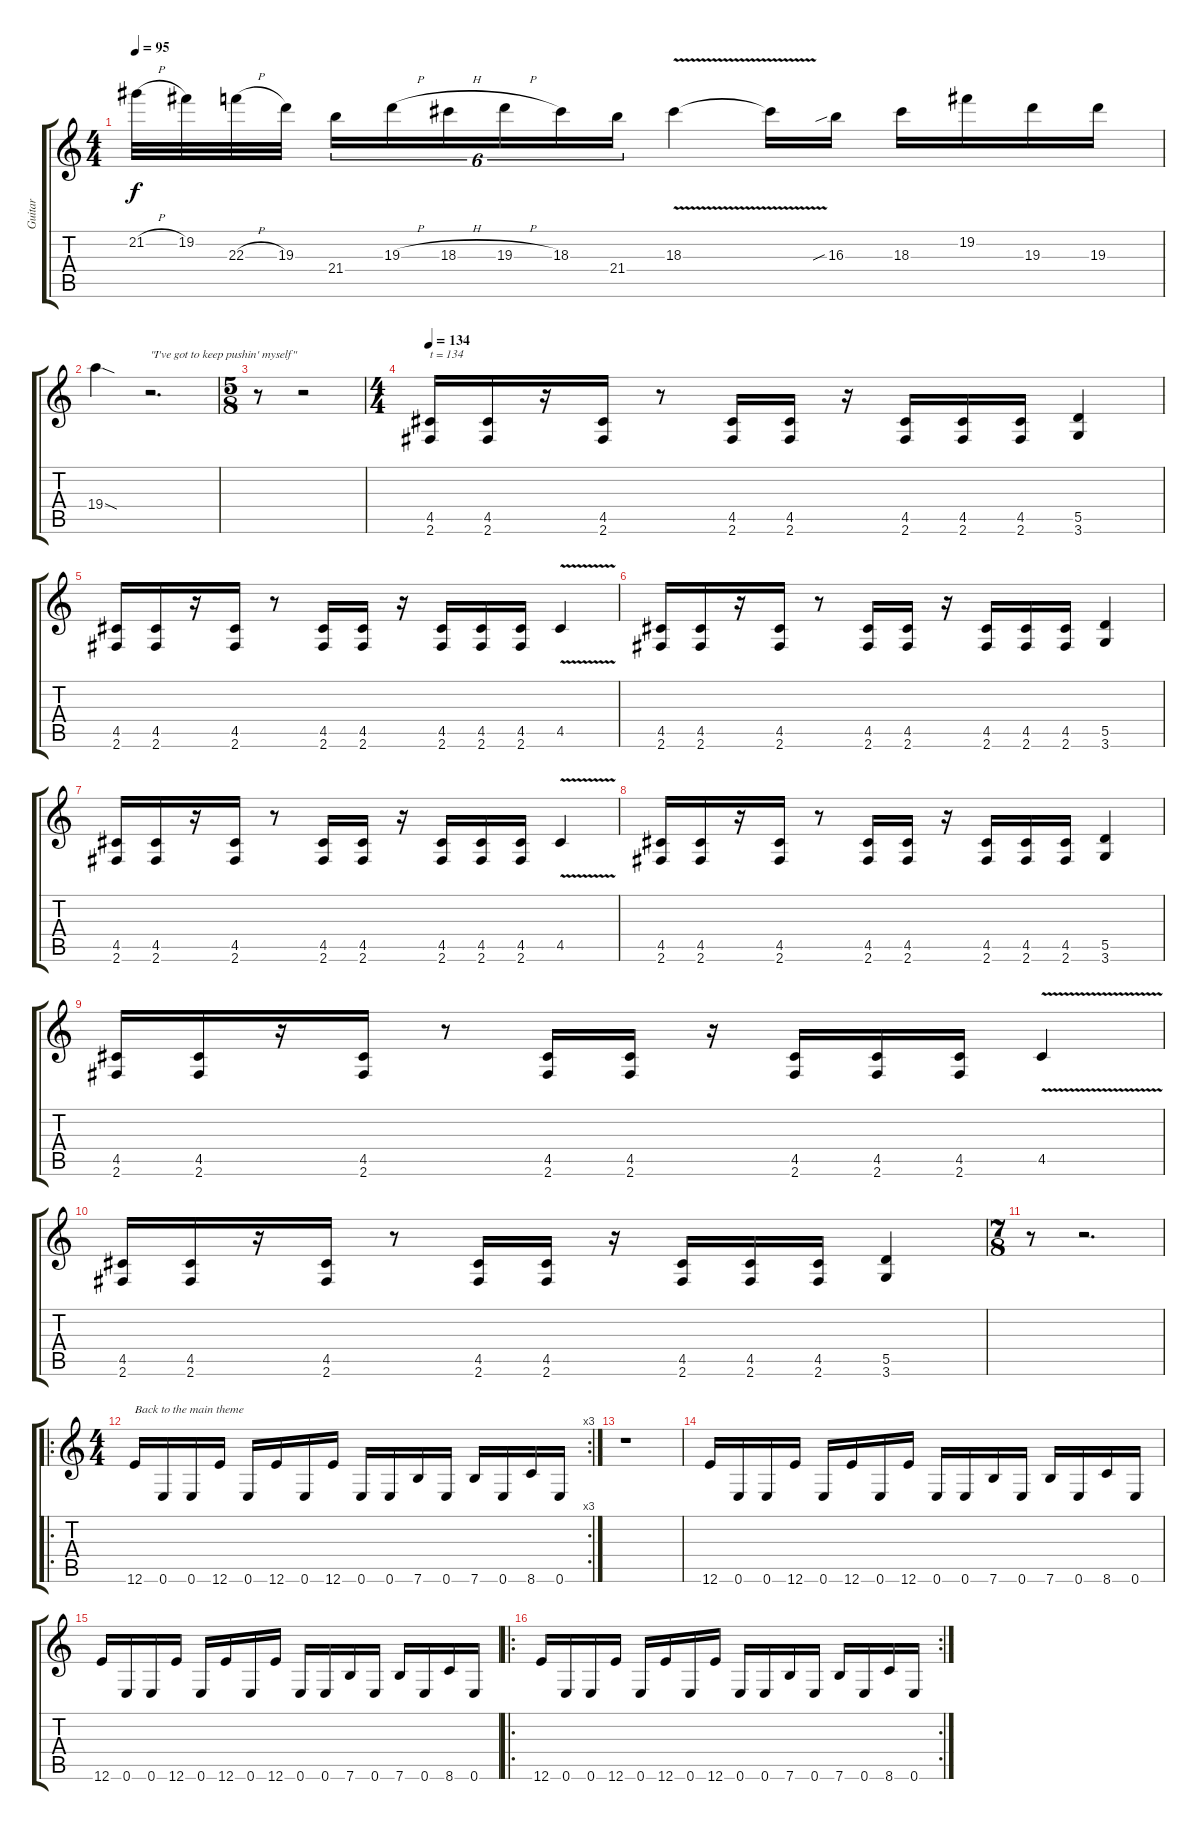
\track ("Guitar" "Guitar") {instrument distortionguitar}
\staff {score tabs}
\tuning (E4 B3 G3 D3 A2 E2) {hide}
\ts (4 4)
\tempo 95
\clef g2
\ks c
21.2{h}.32{dy f} 19.2.32 22.3{h}.32 19.3.32 21.4.16{tu (6 4)} 19.3{h}.16{tu (6 4)} 18.3{h}.16{tu (6 4)} 19.3{h}.16{tu (6 4)} 18.3.16{tu (6 4)} 21.4.16{tu (6 4)} 18.3{v}.4 18.3{t}.16 16.3{sib}.16 18.3.16 19.2.16 19.3.16 19.3.16 |
19.4{sod}.4 r.2{d txt "\"I've got to keep pushin' myself\""} |
\ts (5 8)
r.8 r.2 |
\ts (4 4)
\tempo 134
(4.5 2.6).16{txt "t = 134"} (4.5 2.6).16 r.16 (4.5 2.6).16 r.8 (4.5 2.6).16 (4.5 2.6).16 r.16 (4.5 2.6).16 (4.5 2.6).16 (4.5 2.6).16 (5.5 3.6).4 |
(4.5 2.6).16 (4.5 2.6).16 r.16 (4.5 2.6).16 r.8 (4.5 2.6).16 (4.5 2.6).16 r.16 (4.5 2.6).16 (4.5 2.6).16 (4.5 2.6).16 4.5{v}.4 |
(4.5 2.6).16 (4.5 2.6).16 r.16 (4.5 2.6).16 r.8 (4.5 2.6).16 (4.5 2.6).16 r.16 (4.5 2.6).16 (4.5 2.6).16 (4.5 2.6).16 (5.5 3.6).4 |
(4.5 2.6).16 (4.5 2.6).16 r.16 (4.5 2.6).16 r.8 (4.5 2.6).16 (4.5 2.6).16 r.16 (4.5 2.6).16 (4.5 2.6).16 (4.5 2.6).16 4.5{v}.4 |
(4.5 2.6).16 (4.5 2.6).16 r.16 (4.5 2.6).16 r.8 (4.5 2.6).16 (4.5 2.6).16 r.16 (4.5 2.6).16 (4.5 2.6).16 (4.5 2.6).16 (5.5 3.6).4 |
(4.5 2.6).16 (4.5 2.6).16 r.16 (4.5 2.6).16 r.8 (4.5 2.6).16 (4.5 2.6).16 r.16 (4.5 2.6).16 (4.5 2.6).16 (4.5 2.6).16 4.5{v}.4 |
(4.5 2.6).16 (4.5 2.6).16 r.16 (4.5 2.6).16 r.8 (4.5 2.6).16 (4.5 2.6).16 r.16 (4.5 2.6).16 (4.5 2.6).16 (4.5 2.6).16 (5.5 3.6).4 |
\ts (7 8)
r.8 r.2{d} |
\ro
\rc 3
\ts (4 4)
12.6.16{txt "Back to the main theme"} 0.6.16 0.6.16 12.6.16 0.6.16 12.6.16 0.6.16 12.6.16 0.6.16 0.6.16 7.6.16 0.6.16 7.6.16 0.6.16 8.6.16 0.6.16 |
r.1 |
12.6.16 0.6.16 0.6.16 12.6.16 0.6.16 12.6.16 0.6.16 12.6.16 0.6.16 0.6.16 7.6.16 0.6.16 7.6.16 0.6.16 8.6.16 0.6.16 |
12.6.16 0.6.16 0.6.16 12.6.16 0.6.16 12.6.16 0.6.16 12.6.16 0.6.16 0.6.16 7.6.16 0.6.16 7.6.16 0.6.16 8.6.16 0.6.16 |
\ro
\rc 2
12.6.16 0.6.16 0.6.16 12.6.16 0.6.16 12.6.16 0.6.16 12.6.16 0.6.16 0.6.16 7.6.16 0.6.16 7.6.16 0.6.16 8.6.16 0.6.16
